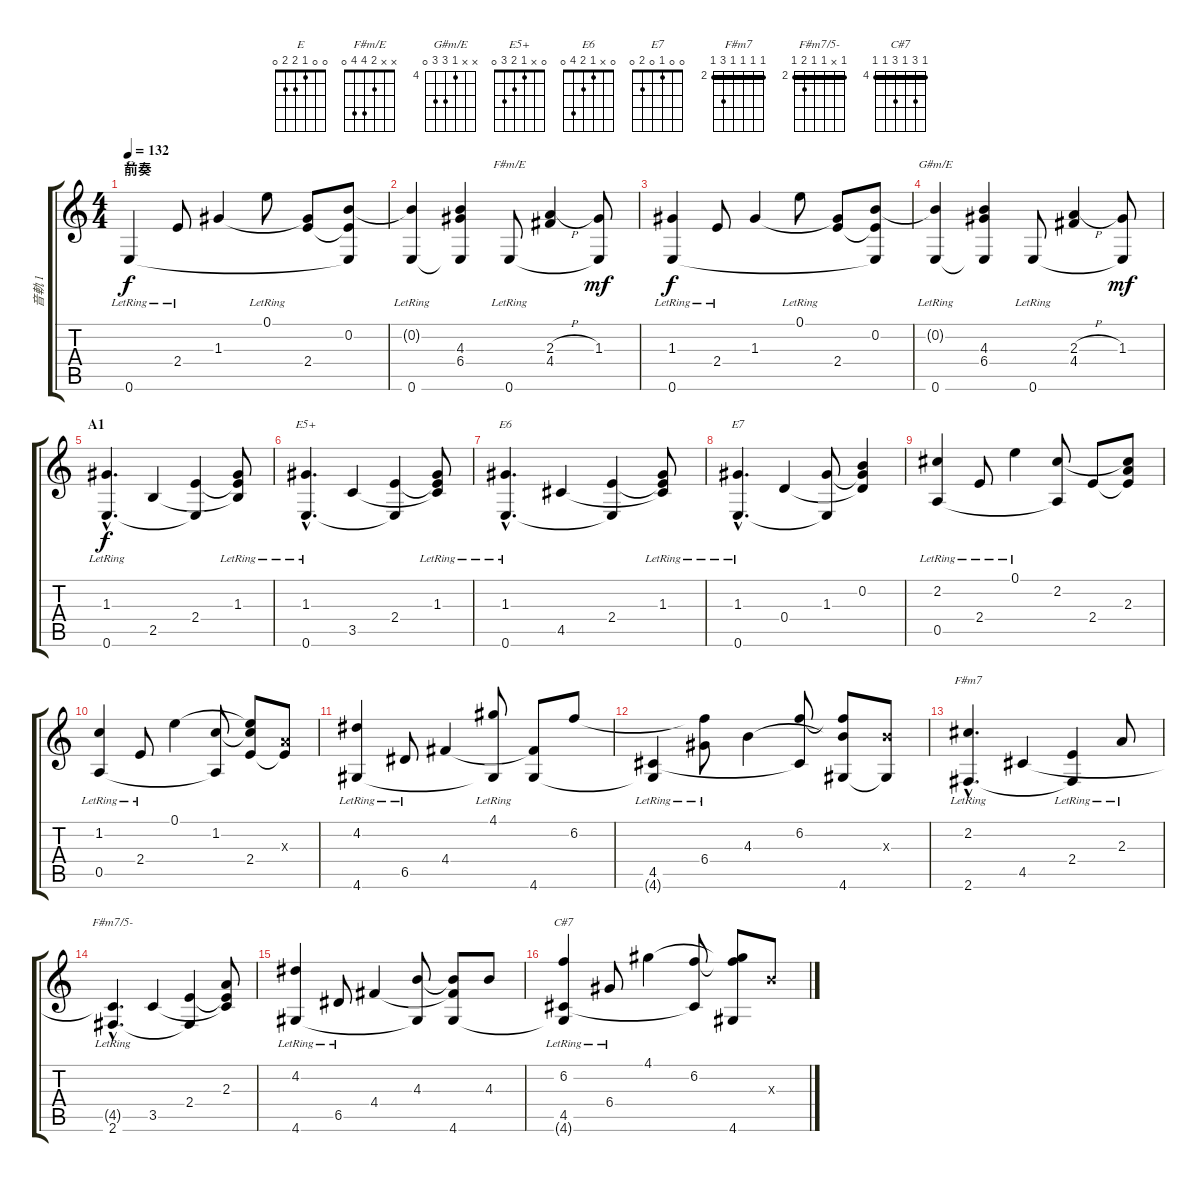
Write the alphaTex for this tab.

\track ("音軌 1" "音軌 1") {instrument acousticguitarsteel}
\staff {score tabs}
\tuning (E4 B3 G3 D3 A2 E2) {hide}
\chord ("E" 0 0 1 2 2 0)
\chord ("F#m/E" x x 2 4 4 0)
\chord ("G#m/E" x x 4 6 6 0) {firstfret 4}
\chord ("E5+" 0 x 1 2 3 0)
\chord ("E6" 0 x 1 2 4 0)
\chord ("E7" 0 0 1 0 2 0)
\chord ("F#m7" 2 2 2 2 4 2) {firstfret 2 barre 2}
\chord ("F#m7/5-" 2 x 2 2 3 2) {firstfret 2 barre 2}
\chord ("C#7" 4 6 4 6 4 4) {firstfret 4 barre 4}
\ts (4 4)
\section ("" "前奏")
\tempo 132
\clef g2
\ks c
0.6{lr}.4{ch "E" dy f instrument acousticguitarsteel} 2.4{lr}.8 1.3.4 0.1{lr}.8 (1.3{t} 2.4).8 (0.2 2.4{t} 0.6{t}).8 |
(0.2{t} 0.6{lr}).4 (4.3 6.4 0.6{t}).4 0.6{lr}.8{ch "F#m/E"} (2.3{h} 4.4).4 (1.3 0.6{t}).8{dy mf} |
(1.3 0.6{lr}).4{dy f} 2.4{lr}.8 1.3.4 0.1{lr}.8 (1.3{t} 2.4).8 (0.2 2.4{t} 0.6{t}).8 |
(0.2{t} 0.6{lr}).4{ch "G#m/E"} (4.3 6.4 0.6{t}).4 0.6{lr}.8 (2.3{h} 4.4).4 (1.3 0.6{t}).8{dy mf} |
\section ("" "A1")
(1.3{hac lr} 0.6{hac lr}).4{d dy f} 2.5.4 (2.4 0.6{t}).4 (1.3{lr} 2.4{t} 2.5{t}).8 |
(1.3{hac} 0.6{hac lr}).4{d ch "E5+"} 3.5.4 (2.4 0.6{t}).4 (1.3{lr} 2.4{t} 3.5{t}).8 |
(1.3{hac} 0.6{hac lr}).4{d ch "E6"} 4.5.4 (2.4 0.6{t}).4 (1.3{lr} 2.4{t} 4.5{t}).8 |
(1.3{hac} 0.6{hac lr}).4{d ch "E7"} 0.4.4 (1.3 0.6{t}).8 (0.2 1.3{t} 0.4{t}).4 |
(2.2{lr} 0.5{lr}).4 2.4{lr}.8 0.1{lr}.4 (2.2 0.5{t}).8 2.4.8 (2.2{t} 2.3 2.4{t}).8 |
(1.2{lr} 0.5{lr}).4 2.4{lr}.8 0.1.4 (1.2 0.5{t}).8 (0.1{t} 1.2{t} 2.4).8 (2.3{x} 2.4{t}).8 |
(4.2{lr} 4.6{lr}).4 6.5{lr}.8 4.4.4 (4.1{lr} 4.6{t}).8 (4.4{t} 4.6).8 6.2.8 |
(4.5{lr} 4.6{t}).4 (6.2{t} 6.4{lr}).8 4.3.4 (6.2 4.5{t}).8 (6.2{t} 4.3{t} 4.6).8 (4.3{x} 4.6{t}).8 |
(2.2{hac lr} 2.6{hac lr}).4{d ch "F#m7"} 4.5.4 (2.4{lr} 2.6{t}).4 2.3{lr}.8 |
(4.5{hac t} 2.6{hac lr}).4{d ch "F#m7/5-"} 3.5.4 (2.4 2.6{t}).4 (2.3 2.4{t} 3.5{t}).8 |
(4.2{lr} 4.6{lr}).4 6.5{lr}.8 4.4.4 (4.3 4.6{t}).8 (4.3{t} 4.4{t} 4.6).8 4.3.8 |
(6.2{lr} 4.5{lr} 4.6{t}).4{ch "C#7"} 6.4{lr}.8 4.1.4 (6.2 4.5{t}).8 (4.1{t} 6.2{t} 4.6).8 4.3{x}.8
